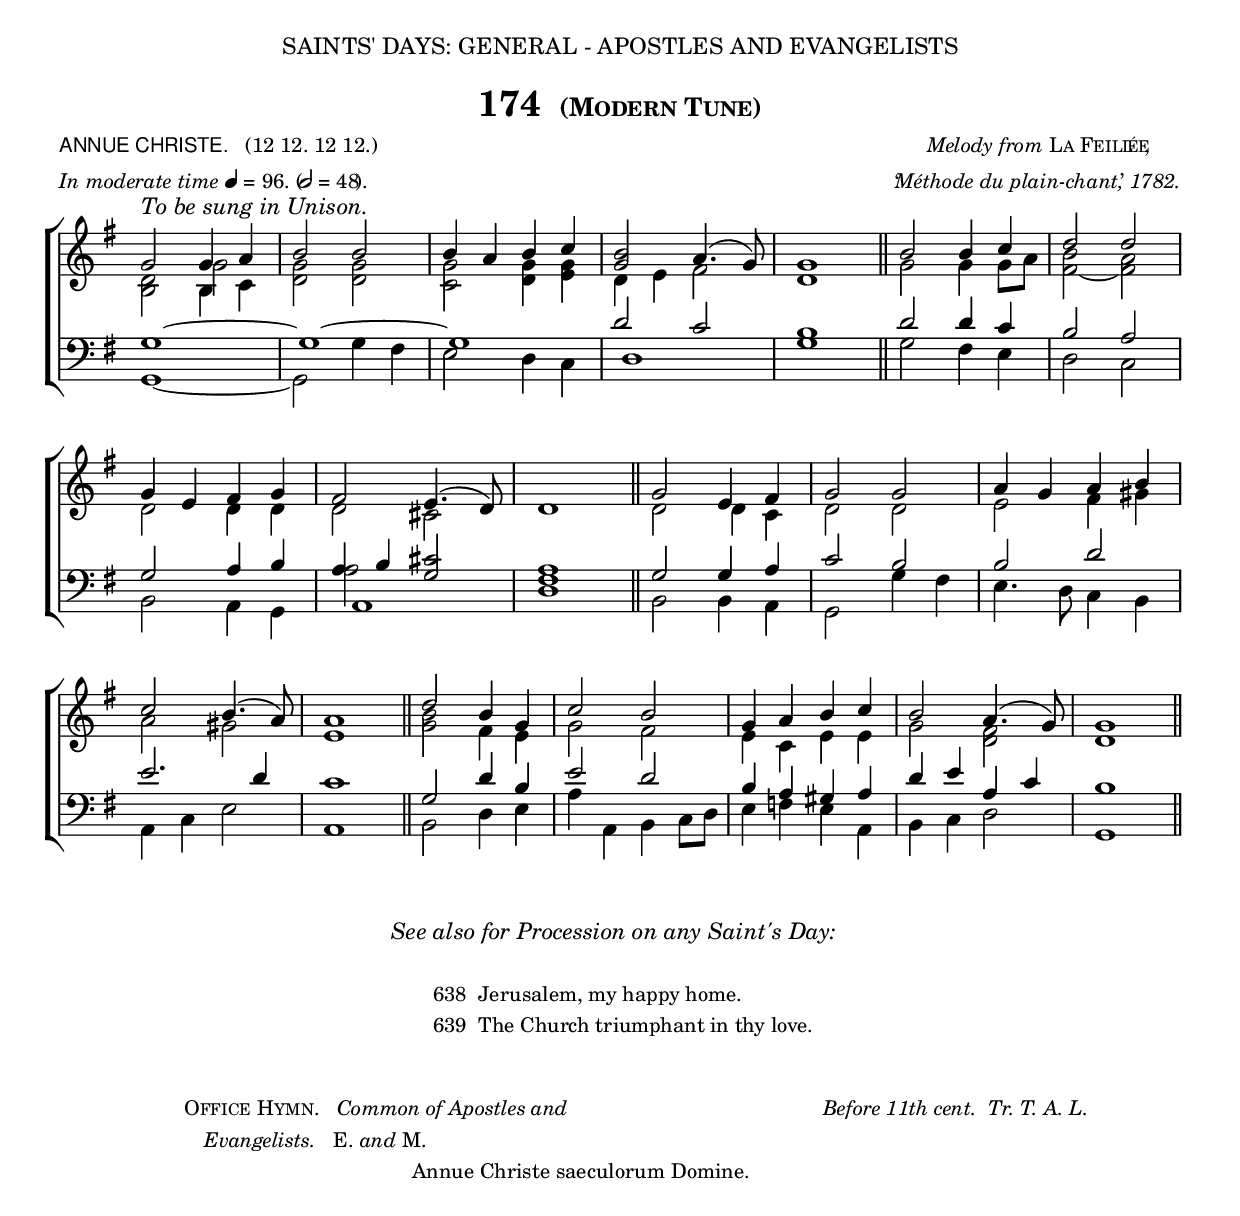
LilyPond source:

%%%% 281.png
%%%% Hymn 174 Modern Tune. Annue Christe.  Lord of Cretion, bow thine ear, O Christ, to hear
%%%% Rev 1.

\version "2.10"

\header {
  dedication = \markup {  \center-align { "SAINTS' DAYS: GENERAL - APOSTLES AND EVANGELISTS"
	\hspace #0.1 }}	
	
  title = \markup { "174 " \large \smallCaps "(Modern Tune)" }    
  
  meter = \markup { \small { \column {  
	                                \line { \sans { \smallCaps "ANNUE CHRISTE."} \hspace #1 \roman {"(12 12. 12 12.)"}}
		                        \line { \italic {In moderate time} \general-align #Y #DOWN \note #"4" #0.5 = 96. "(" \hspace #-1 \general-align #Y #DOWN \note #"2" #0.5 = 48 \hspace #-1 ")."  } }
  	}}	
	

%%% In the composer name, \teeny is used because Lilypond's \smallcaps does not handle accented letters	
 
  arranger = \markup { \small  { \center-align { \line {\italic "Melody from" \smallCaps "La Feill" \hspace #-1.2 \teeny "ÉE" \hspace #-1.2 "," }  
	  					 \line { "‘" \hspace #-1 \italic "Méthode du plain-chant," \hspace #-1 "’"  \italic "1782." }
  	}}}
	 
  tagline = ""
}

%%%%%%%%%%%%%%%%%%%%%%%%%%% Macros

%%% music function to move a note various amounts of space. \movenote #0.4 moves is equivalent to force-hshift = #0.4

movenote = #(define-music-function (parser location vector) (number?)
     #{
	     \once \override NoteColumn #'force-hshift = #$vector
     #})

%%% raise tie a little to clear of other notes.

tieraise = \once \override Tie #'extra-offset = #'(0.0 . 1.0) 

%%%%%%%%%%%%%%%%%%%%%%%%%%% End of macro definitions

%%% SATB voices

global = {
  \time 4/4
  \key g \major
  \set Staff.midiInstrument = "church organ"
}

soprano = \relative c' { 
  \once \override TextScript #'padding = #1	
  g'2 ^\markup { \italic "To be sung in Unison." }  g4 a4 | b2 b | b4 a b c | <g b>2 a4.( g8) | g1 \bar "||" b2 b4 c4 | d2 d | \break
  g,4 e fis g | fis2 e4.( d8) | d1 \bar "||" g2 e4 fis | g2 g | a4 g a b | \break
  c2 b4.( a8) | a1 \bar "||" d2 b4 g | c2 b | g4 a b c | b2 a4.( g8) | g1 \bar "||"
} 
   
alto = \relative c' {  
  <b d>2 << { \voiceTwo b4 c } \\ { \voiceFour \movenote #1 g'2 } >> < d g>2 <d g> | < c g'>2 <d g>4 <e g> | d e fis2 | d1 \bar "||" g2 g4 g8[ a] | < fis ~ b>2 <fis a> | 
  d2 d4 d | d2 cis2 | s1 \bar "||" d2 d4 c | d2 d | e fis4 gis |
  a2 gis | e1 \bar "||" < g b>2 fis4 e | g2 fis | e4 c e e | g2 < d fis> | d1 \bar "||"
}

tenor = \relative c {\clef bass 
  \tieraise g'1 ~ | \tieraise \movenote #0.4 g1 ~ \movenote #0.4 g1 | d'2 c | b1 \bar "||" d2 d4 c | b2 a | 
  g2 a4 b | a b <g cis>2 | a1 \bar "||" g2 g4 a | c2 b | b d | 
  e2. d4 | c1 \bar "||" g2 d'4 b | e2 d | b4 a gis a | d e a, c | b1 \bar "||"
}

bass = \relative c {\clef bass 
g1 ~ | g2 g'4 fis | e2 d4 c | \movenote #0.4 d1 | g1 \bar "||" g2 fis4 e | d2 c |
b2 a4 g | << { \voiceFour \movenote #0.6 a'2 s2 } \\ { \voiceTwo \movenote #1.0 a,1 } >> | < d fis>1 \bar "||" b2 b4 a | g2 g'4 fis | e4. d8 c4 b |
a c e2 | a,1 \bar "||" b2 d4 e | a a, b c8[ d] | e4 f e a, | b c d2 | g,1 \bar "||"
}

	

#(ly:set-option 'point-and-click #f)

\paper {
  #(set-paper-size "a4")
%  annotate-spacing = ##t
  print-page-number = ##f
  ragged-last-bottom = ##t
  ragged-bottom = ##t
}

\book{

%%% Score block	

\score{
\new ChoirStaff	
<<
	\context Staff = upper << 
	\context Voice = sopranos { \voiceOne \global \soprano }
	\context Voice = altos    { \voiceTwo \global \alto }
	                      >>		      
	\context Staff = lower <<
	\context Voice = tenors { \voiceOne \global \tenor }
	\context Voice = basses { \voiceTwo \global \bass }
			        >>
>>
\layout {
		indent=0
		\context { \Score \remove "Bar_number_engraver" }
		\context { \Staff \remove "Time_signature_engraver" }
		\context { \Score \remove "Mark_engraver"  }
                \context { \Staff \consists "Mark_engraver"  }
	} %% close layout

\midi { \context { \Score tempoWholesPerMinute = #(ly:make-moment 48 2) }}      
  
	
} %%% Score bracket


%%% Section of alternative hymns

\markup {  \column { \line { \hspace #32 \italic "See also for Procession on any Saint's Day:" }
	\line { "             " }
	\line { \hspace	#36 \small "638  Jerusalem, my happy home." }
	\line {	\hspace #36 \small "639  The Church triumphant in thy love." }
}}		




%%fake score block to occupy space and force a pagebreak.  Can't think of a better way of doing this.
\score{
	{s4 }
\header { breakbefore = ##f piece = ##f opus = ##f tagline = ##f }
\layout{	
	\context { \Staff
		\remove Time_signature_engraver
		\remove Key_engraver
		\remove Clef_engraver
		\remove Staff_symbol_engraver
}}}

%%% Second page

%%% Lyric titles and attributions

\markup { \hspace #12 \small {  \column { \line {\smallCaps  "Office Hymn."  \italic "  Common of Apostles and"  \hspace #24 \italic "Before 11th cent.  Tr. T. A. L." }    
	\line { \hspace #2 \italic "Evangelists.  " "E." \italic "and" "M." } 
	\line { \hspace #22 "Annue Christe saeculorum Domine." }
}}}

%%% Lyrics

\markup { \hspace #22 %%add space as necc. to center the column
          \column { %% super column of everything
	              \column { %%verse 1 is a column of 2 lines  
	                  \line { \hspace #2.2 \column { \lower #2.4 \fontsize #8 "L" }   %%Drop Cap goes here
				  \hspace #-1.0    %% adjust this if other letters are too far from Drop Cap
				  \column  { \raise #0.0 "ORD of Creation, bow thine ear. O Christ, to hear"
			                                 "  The intercession of thy servant true and dear," } }     
	                  \line {  \hspace #2.5  %%adjust hspace until this line left edge is flush with Drop Cap
				   \lower  #1.56  %%adjust this until the line spacing looks right
				   \column {   
					   "That we unworthy, who have trespassed in thy sight,"
					   "May live before thee where he dwells in glorious light."

					   "          " %%% adds space between verses
			  		}} 
					} %%% finish verse 1
			   \line { "2  "
			   \column {	     
				   "O God our Saviour, look on thine inheritance,"
				   "Sealed by the favour shining from thy countenance;"
				   "That no false spirit bring to nought the souls of price"
				   "Bought by the merit of thy perfect Sacrifice."
				   "                " %%% adds vertical spacing between verses
			}}
			   \line { "3  "
			   \column {	     
				   "We bear the burden of our guilt and enmity,"
				   "Until thy pardon lift the heart from slavery:"
				   "Then through the spending of thy life-blood, King of grace,"
				   "Grant us unending triumph in thy holy place."
				   "                " %%% adds vertical spacing between verses
			}}
			   \line { "4. "
			   \column {	     
				   "To thee the glorious Christ, our Saviour manifest,"
				   "All wreaths victorious, praise and worship be addrest,"
				   "Whom with the living Father humbly we adore,"
				   "And the life-giving Spirit, God for evermore.     Amen."
			}}
	  }
} %%% lyric markup bracket


%% Amen score block

\score{

  \new ChoirStaff
   <<
        \context Staff = upper \with { fontSize = #-3  \override StaffSymbol #'staff-space = #(magstep -2) }  
	                      << 
	\context Voice = "sopranos" { \relative c' { \clef treble \global \voiceOne 
	                              \override TextScript #'padding = #1
	                              g'1 ^\markup { \hspace #-4 \fontsize #2  \italic "Harmony." } g  \bar "||" }}
	\context Voice = "altos"    { \relative c' { \clef treble \global \voiceTwo e1 d \bar "||" }}
	                      >>
			  
	\context Lyrics \lyricsto "altos" {\override LyricText #'font-size = #-1  A -- men. }
	
	\context Staff = lower \with { fontSize = #-3  \override StaffSymbol #'staff-space = #(magstep -2) }  
	                       << 
	\context Voice = "tenors" { \relative c { \clef bass \global \voiceThree c'1 b \bar "||" }}
	\context Voice = "basses" { \relative c { \clef bass \global \voiceFour  c1 g \bar "||" }}
			        >> 
  >>			      
\header { breakbefore = ##f piece = " " opus = " " }

\layout { 
      \context { \Score timing = ##f }
	ragged-right = ##t
	indent = 15\cm
	\context { \Staff \remove Time_signature_engraver }

       } %% close layout

       
%%% Amen Midi

\midi { \context { \Score tempoWholesPerMinute = #(ly:make-moment 48 2) }}

}

} %%% book bracket
